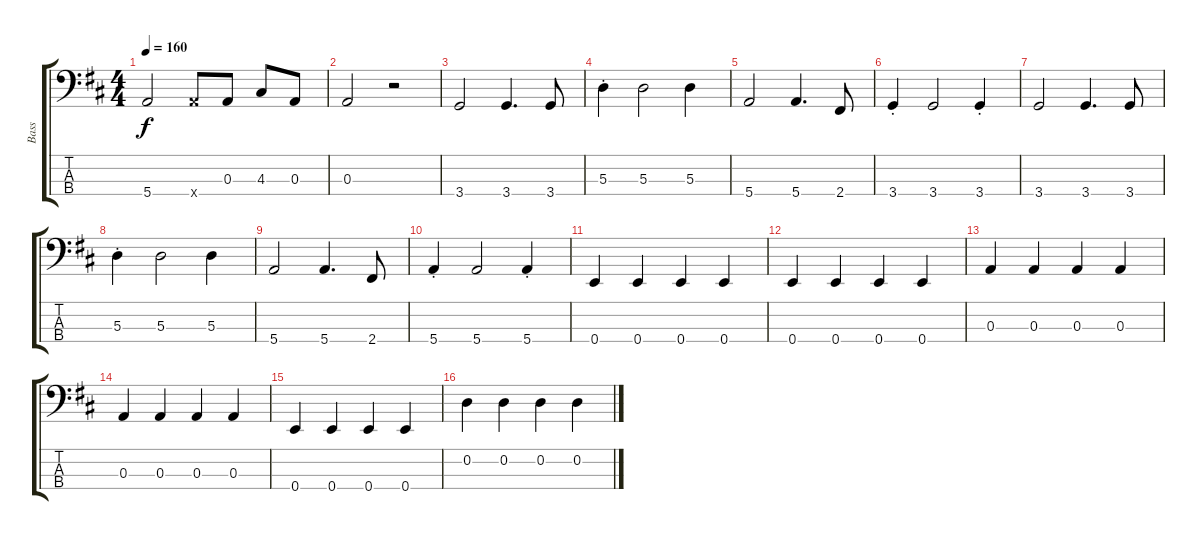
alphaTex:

\track ("Bass" "Bass") {instrument electricbassfinger}
\staff {score tabs}
\tuning (G2 D2 A1 E1) {hide}
\ts (4 4)
\tempo 160
\clef f4
\ks d
5.4.2{dy f} 5.4{x}.8 0.3.8 4.3.8 0.3.8 |
0.3.2 r.2 |
3.4.2 3.4.4{d} 3.4.8 |
5.3{st}.4 5.3.2 5.3.4 |
5.4.2 5.4.4{d} 2.4.8 |
3.4{st}.4 3.4.2 3.4{st}.4 |
3.4.2 3.4.4{d} 3.4.8 |
5.3{st}.4 5.3.2 5.3.4 |
5.4.2 5.4.4{d} 2.4.8 |
5.4{st}.4 5.4.2 5.4{st}.4 |
0.4.4 0.4.4 0.4.4 0.4.4 |
0.4.4 0.4.4 0.4.4 0.4.4 |
0.3.4 0.3.4 0.3.4 0.3.4 |
0.3.4 0.3.4 0.3.4 0.3.4 |
0.4.4 0.4.4 0.4.4 0.4.4 |
0.2.4 0.2.4 0.2.4 0.2.4
